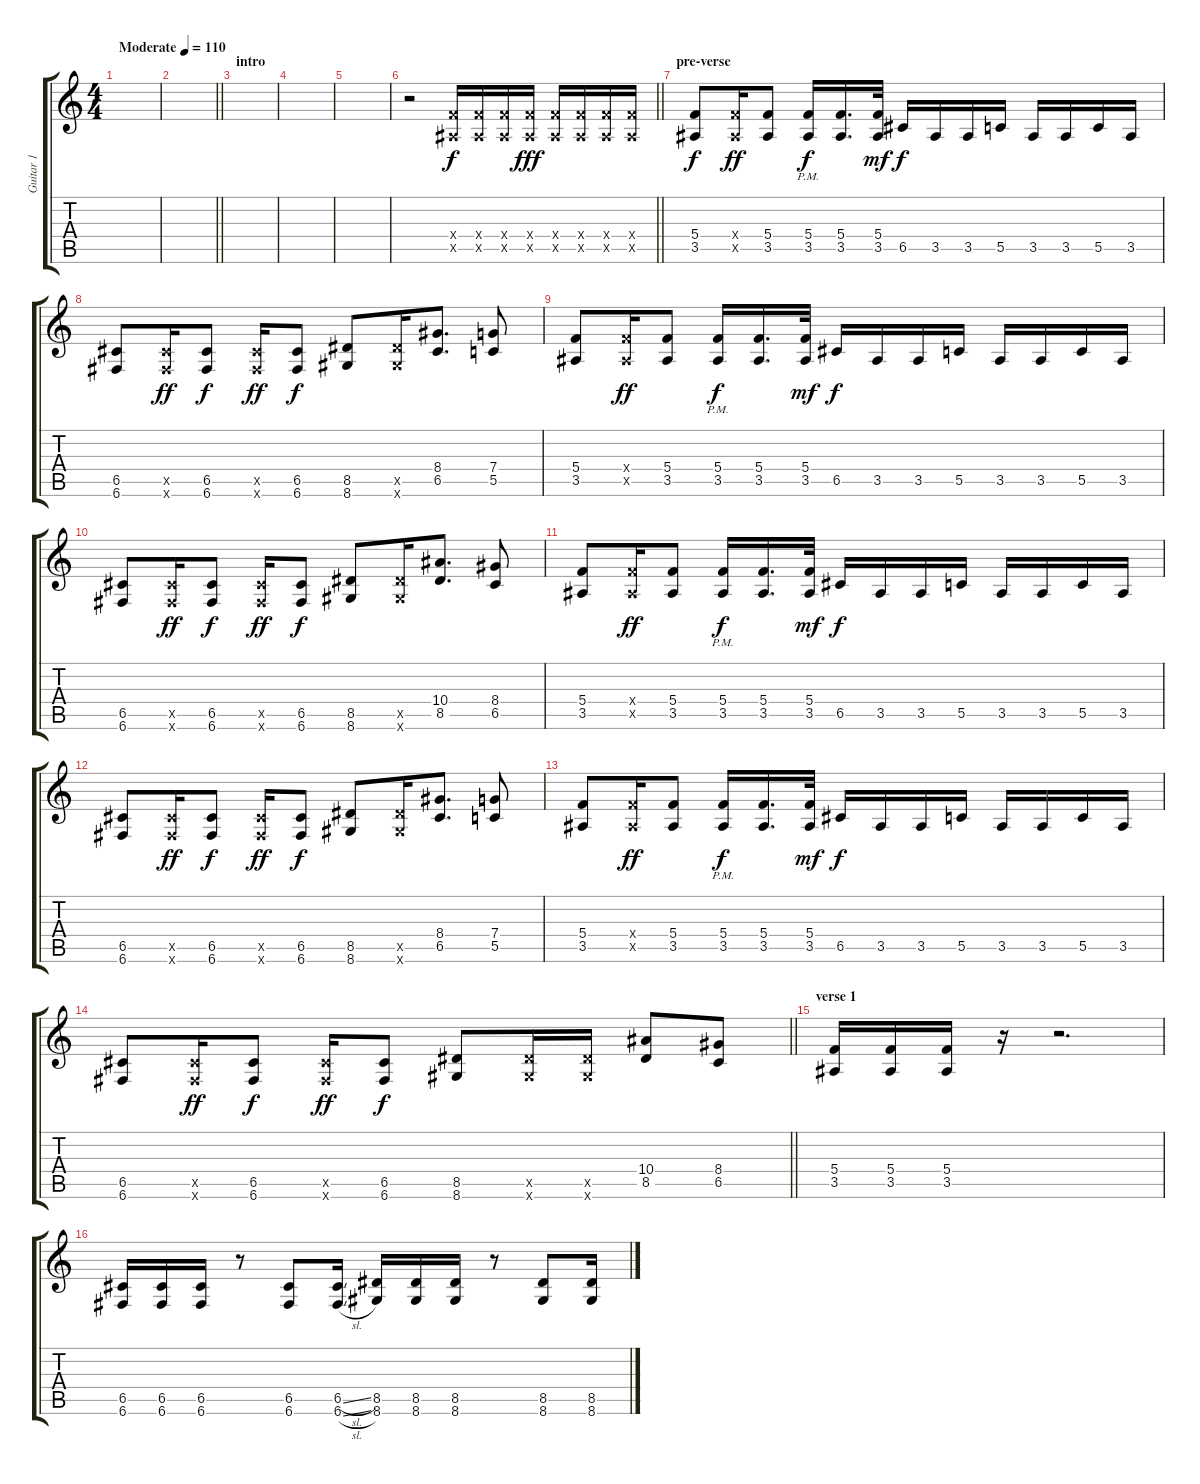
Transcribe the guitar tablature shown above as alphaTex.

\track ("Guitar 1" "Guitar 1") {instrument distortionguitar}
\staff {score tabs}
\tuning (D4 A3 F3 C3 G2 C2) {hide}
\ts (4 4)
\tempo (110 "Moderate")
\clef g2
\ks c
|
\barLineRight lightlight
|
\section ("" "intro")
|
|
|
\barLineRight lightlight
r.2 (5.4{x} 3.5{x}).16 (5.4{x} 3.5{x}).16 (5.4{x} 3.5{x}).16 (5.4{x} 3.5{x}).16{dy fff} (5.4{x} 3.5{x}).16 (5.4{x} 3.5{x}).16 (5.4{x} 3.5{x}).16 (5.4{x} 3.5{x}).16 |
\section ("" "pre-verse")
(5.4 3.5).8{dy f} (5.4{x} 3.5{x}).16{dy ff} (5.4 3.5).8 (5.4{pm} 3.5{pm}).16{dy f} (5.4 3.5).16{d} (5.4 3.5).32{dy mf} 6.5.16{dy f} 3.5.16 3.5.16 5.5.16 3.5.16 3.5.16 5.5.16 3.5.16 |
(6.5 6.6).8 (6.5{x} 6.6{x}).16{dy ff} (6.5 6.6).8{dy f} (6.5{x} 6.6{x}).16{dy ff} (6.5 6.6).8{dy f} (8.5 8.6).8 (8.5{x} 8.6{x}).16 (8.4 6.5).8{d} (7.4 5.5).8 |
(5.4 3.5).8 (5.4{x} 3.5{x}).16{dy ff} (5.4 3.5).8 (5.4{pm} 3.5{pm}).16{dy f} (5.4 3.5).16{d} (5.4 3.5).32{dy mf} 6.5.16{dy f} 3.5.16 3.5.16 5.5.16 3.5.16 3.5.16 5.5.16 3.5.16 |
(6.5 6.6).8 (6.5{x} 6.6{x}).16{dy ff} (6.5 6.6).8{dy f} (6.5{x} 6.6{x}).16{dy ff} (6.5 6.6).8{dy f} (8.5 8.6).8 (8.5{x} 8.6{x}).16 (10.4 8.5).8{d} (8.4 6.5).8 |
(5.4 3.5).8 (5.4{x} 3.5{x}).16{dy ff} (5.4 3.5).8 (5.4{pm} 3.5{pm}).16{dy f} (5.4 3.5).16{d} (5.4 3.5).32{dy mf} 6.5.16{dy f} 3.5.16 3.5.16 5.5.16 3.5.16 3.5.16 5.5.16 3.5.16 |
(6.5 6.6).8 (6.5{x} 6.6{x}).16{dy ff} (6.5 6.6).8{dy f} (6.5{x} 6.6{x}).16{dy ff} (6.5 6.6).8{dy f} (8.5 8.6).8 (8.5{x} 8.6{x}).16 (8.4 6.5).8{d} (7.4 5.5).8 |
(5.4 3.5).8 (5.4{x} 3.5{x}).16{dy ff} (5.4 3.5).8 (5.4{pm} 3.5{pm}).16{dy f} (5.4 3.5).16{d} (5.4 3.5).32{dy mf} 6.5.16{dy f} 3.5.16 3.5.16 5.5.16 3.5.16 3.5.16 5.5.16 3.5.16 |
\barLineRight lightlight
(6.5 6.6).8 (6.5{x} 6.6{x}).16{dy ff} (6.5 6.6).8{dy f} (6.5{x} 6.6{x}).16{dy ff} (6.5 6.6).8{dy f} (8.5 8.6).8 (8.5{x} 8.6{x}).16 (8.5{x} 8.6{x}).16 (10.4 8.5).8 (8.4 6.5).8 |
\section ("" "verse 1")
(5.4 3.5).16 (5.4 3.5).16 (5.4 3.5).16 r.16 r.2{d} |
(6.5 6.6).16 (6.5 6.6).16 (6.5 6.6).16 r.8 (6.5 6.6).8 (6.5{sl} 6.6{sl}).16 (8.5 8.6).16 (8.5 8.6).16 (8.5 8.6).16 r.8 (8.5 8.6).8 (8.5 8.6).16
